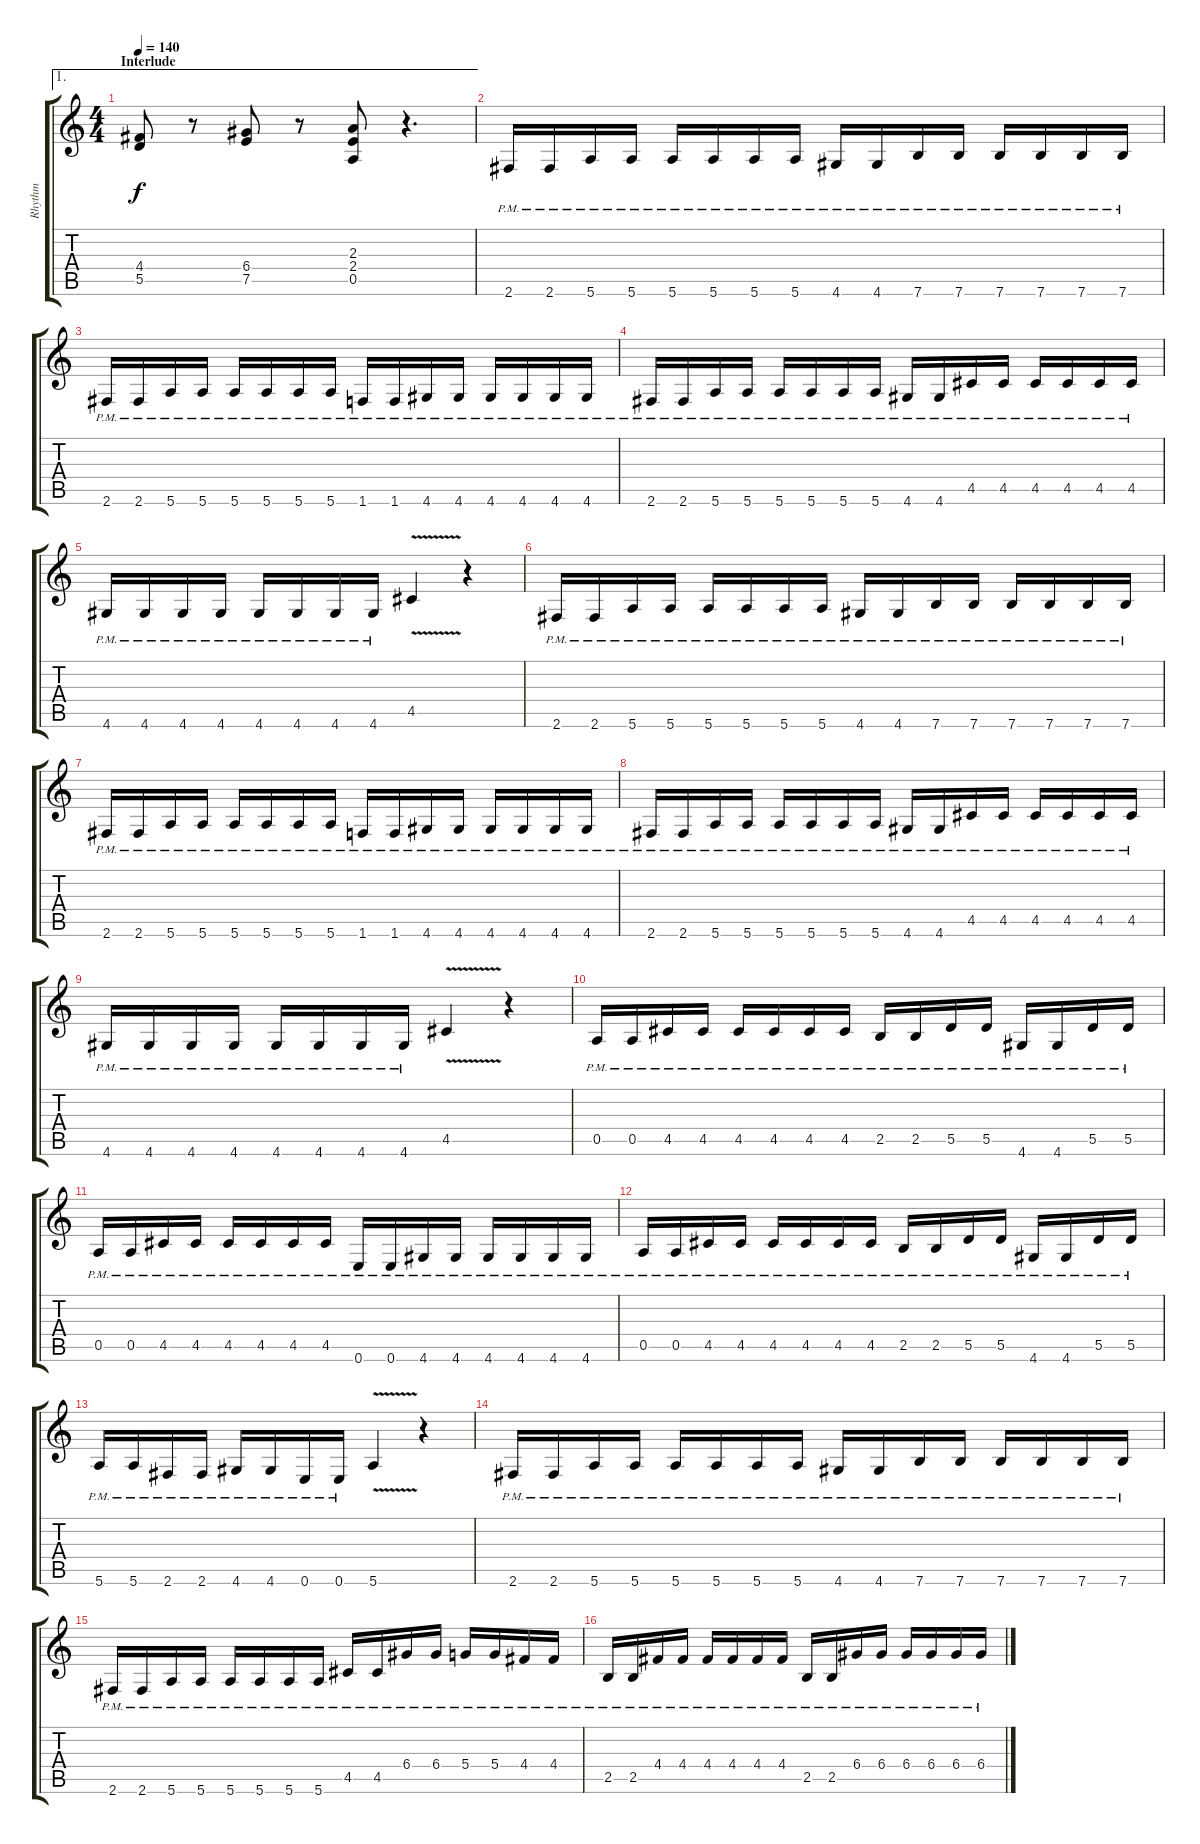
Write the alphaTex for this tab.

\track ("Rhythm" "Rhythm") {instrument distortionguitar}
\staff {score tabs}
\tuning (E4 B3 G3 D3 A2 E2) {hide}
\ae 1
\ts (4 4)
\section ("" "Interlude")
\tempo 140
\clef g2
\ks c
(4.4 5.5).8{dy f} r.8 (6.4 7.5).8 r.8 (2.3 2.4 0.5).8 r.4{d} |
2.6{pm}.16 2.6{pm}.16 5.6{pm}.16 5.6{pm}.16 5.6{pm}.16 5.6{pm}.16 5.6{pm}.16 5.6{pm}.16 4.6{pm}.16 4.6{pm}.16 7.6{pm}.16 7.6{pm}.16 7.6{pm}.16 7.6{pm}.16 7.6{pm}.16 7.6{pm}.16 |
2.6{pm}.16 2.6{pm}.16 5.6{pm}.16 5.6{pm}.16 5.6{pm}.16 5.6{pm}.16 5.6{pm}.16 5.6{pm}.16 1.6{pm}.16 1.6{pm}.16 4.6{pm}.16 4.6{pm}.16 4.6{pm}.16 4.6{pm}.16 4.6{pm}.16 4.6{pm}.16 |
2.6{pm}.16 2.6{pm}.16 5.6{pm}.16 5.6{pm}.16 5.6{pm}.16 5.6{pm}.16 5.6{pm}.16 5.6{pm}.16 4.6{pm}.16 4.6{pm}.16 4.5{pm}.16 4.5{pm}.16 4.5{pm}.16 4.5{pm}.16 4.5{pm}.16 4.5{pm}.16 |
4.6{pm}.16 4.6{pm}.16 4.6{pm}.16 4.6{pm}.16 4.6{pm}.16 4.6{pm}.16 4.6{pm}.16 4.6{pm}.16 4.5{v}.4 r.4 |
2.6{pm}.16 2.6{pm}.16 5.6{pm}.16 5.6{pm}.16 5.6{pm}.16 5.6{pm}.16 5.6{pm}.16 5.6{pm}.16 4.6{pm}.16 4.6{pm}.16 7.6{pm}.16 7.6{pm}.16 7.6{pm}.16 7.6{pm}.16 7.6{pm}.16 7.6{pm}.16 |
2.6{pm}.16 2.6{pm}.16 5.6{pm}.16 5.6{pm}.16 5.6{pm}.16 5.6{pm}.16 5.6{pm}.16 5.6{pm}.16 1.6{pm}.16 1.6{pm}.16 4.6{pm}.16 4.6{pm}.16 4.6{pm}.16 4.6{pm}.16 4.6{pm}.16 4.6{pm}.16 |
2.6{pm}.16 2.6{pm}.16 5.6{pm}.16 5.6{pm}.16 5.6{pm}.16 5.6{pm}.16 5.6{pm}.16 5.6{pm}.16 4.6{pm}.16 4.6{pm}.16 4.5{pm}.16 4.5{pm}.16 4.5{pm}.16 4.5{pm}.16 4.5{pm}.16 4.5{pm}.16 |
4.6{pm}.16 4.6{pm}.16 4.6{pm}.16 4.6{pm}.16 4.6{pm}.16 4.6{pm}.16 4.6{pm}.16 4.6{pm}.16 4.5{v}.4 r.4 |
0.5{pm}.16 0.5{pm}.16 4.5{pm}.16 4.5{pm}.16 4.5{pm}.16 4.5{pm}.16 4.5{pm}.16 4.5{pm}.16 2.5{pm}.16 2.5{pm}.16 5.5{pm}.16 5.5{pm}.16 4.6{pm}.16 4.6{pm}.16 5.5{pm}.16 5.5{pm}.16 |
0.5{pm}.16 0.5{pm}.16 4.5{pm}.16 4.5{pm}.16 4.5{pm}.16 4.5{pm}.16 4.5{pm}.16 4.5{pm}.16 0.6{pm}.16 0.6{pm}.16 4.6{pm}.16 4.6{pm}.16 4.6{pm}.16 4.6{pm}.16 4.6{pm}.16 4.6{pm}.16 |
0.5{pm}.16 0.5{pm}.16 4.5{pm}.16 4.5{pm}.16 4.5{pm}.16 4.5{pm}.16 4.5{pm}.16 4.5{pm}.16 2.5{pm}.16 2.5{pm}.16 5.5{pm}.16 5.5{pm}.16 4.6{pm}.16 4.6{pm}.16 5.5{pm}.16 5.5{pm}.16 |
5.6{pm}.16 5.6{pm}.16 2.6{pm}.16 2.6{pm}.16 4.6{pm}.16 4.6{pm}.16 0.6{pm}.16 0.6{pm}.16 5.6{v}.4 r.4 |
2.6{pm}.16 2.6{pm}.16 5.6{pm}.16 5.6{pm}.16 5.6{pm}.16 5.6{pm}.16 5.6{pm}.16 5.6{pm}.16 4.6{pm}.16 4.6{pm}.16 7.6{pm}.16 7.6{pm}.16 7.6{pm}.16 7.6{pm}.16 7.6{pm}.16 7.6{pm}.16 |
2.6{pm}.16 2.6{pm}.16 5.6{pm}.16 5.6{pm}.16 5.6{pm}.16 5.6{pm}.16 5.6{pm}.16 5.6{pm}.16 4.5{pm}.16 4.5{pm}.16 6.4{pm}.16 6.4{pm}.16 5.4{pm}.16 5.4{pm}.16 4.4{pm}.16 4.4{pm}.16 |
2.5{pm}.16 2.5{pm}.16 4.4{pm}.16 4.4{pm}.16 4.4{pm}.16 4.4{pm}.16 4.4{pm}.16 4.4{pm}.16 2.5{pm}.16 2.5{pm}.16 6.4{pm}.16 6.4{pm}.16 6.4{pm}.16 6.4{pm}.16 6.4{pm}.16 6.4{pm}.16
